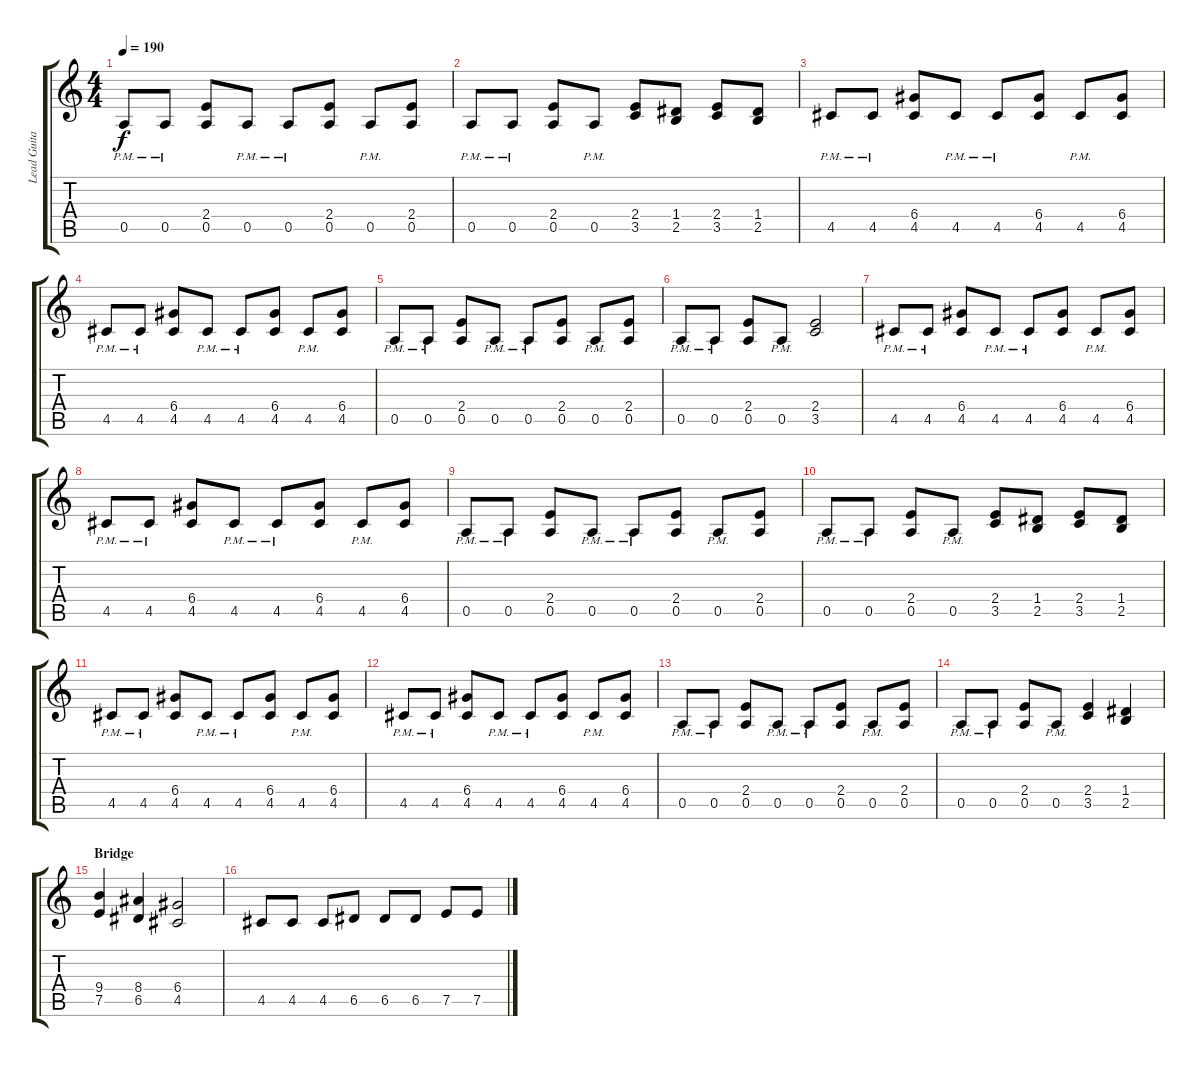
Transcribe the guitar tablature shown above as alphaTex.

\track ("Lead Guitar / Wowa" "Lead Guita") {instrument overdrivenguitar}
\staff {score tabs}
\tuning (E4 B3 G3 D3 A2 E2) {hide}
\ts (4 4)
\tempo 190
\clef g2
\ks c
0.5{pm}.8{dy f} 0.5{pm}.8 (2.4 0.5).8 0.5{pm}.8 0.5{pm}.8 (2.4 0.5).8 0.5{pm}.8 (2.4 0.5).8 |
0.5{pm}.8 0.5{pm}.8 (2.4 0.5).8 0.5{pm}.8 (2.4 3.5).8 (1.4 2.5).8 (2.4 3.5).8 (1.4 2.5).8 |
4.5{pm}.8 4.5{pm}.8 (6.4 4.5).8 4.5{pm}.8 4.5{pm}.8 (6.4 4.5).8 4.5{pm}.8 (6.4 4.5).8 |
4.5{pm}.8 4.5{pm}.8 (6.4 4.5).8 4.5{pm}.8 4.5{pm}.8 (6.4 4.5).8 4.5{pm}.8 (6.4 4.5).8 |
0.5{pm}.8 0.5{pm}.8 (2.4 0.5).8 0.5{pm}.8 0.5{pm}.8 (2.4 0.5).8 0.5{pm}.8 (2.4 0.5).8 |
0.5{pm}.8 0.5{pm}.8 (2.4 0.5).8 0.5{pm}.8 (2.4 3.5).2 |
4.5{pm}.8 4.5{pm}.8 (6.4 4.5).8 4.5{pm}.8 4.5{pm}.8 (6.4 4.5).8 4.5{pm}.8 (6.4 4.5).8 |
4.5{pm}.8 4.5{pm}.8 (6.4 4.5).8 4.5{pm}.8 4.5{pm}.8 (6.4 4.5).8 4.5{pm}.8 (6.4 4.5).8 |
0.5{pm}.8 0.5{pm}.8 (2.4 0.5).8 0.5{pm}.8 0.5{pm}.8 (2.4 0.5).8 0.5{pm}.8 (2.4 0.5).8 |
0.5{pm}.8 0.5{pm}.8 (2.4 0.5).8 0.5{pm}.8 (2.4 3.5).8 (1.4 2.5).8 (2.4 3.5).8 (1.4 2.5).8 |
4.5{pm}.8 4.5{pm}.8 (6.4 4.5).8 4.5{pm}.8 4.5{pm}.8 (6.4 4.5).8 4.5{pm}.8 (6.4 4.5).8 |
4.5{pm}.8 4.5{pm}.8 (6.4 4.5).8 4.5{pm}.8 4.5{pm}.8 (6.4 4.5).8 4.5{pm}.8 (6.4 4.5).8 |
0.5{pm}.8 0.5{pm}.8 (2.4 0.5).8 0.5{pm}.8 0.5{pm}.8 (2.4 0.5).8 0.5{pm}.8 (2.4 0.5).8 |
0.5{pm}.8 0.5{pm}.8 (2.4 0.5).8 0.5{pm}.8 (2.4 3.5).4 (1.4 2.5).4 |
\section ("" "Bridge")
(9.4 7.5).4 (8.4 6.5).4 (6.4 4.5).2 |
4.5.8 4.5.8 4.5.8 6.5.8 6.5.8 6.5.8 7.5.8 7.5.8
